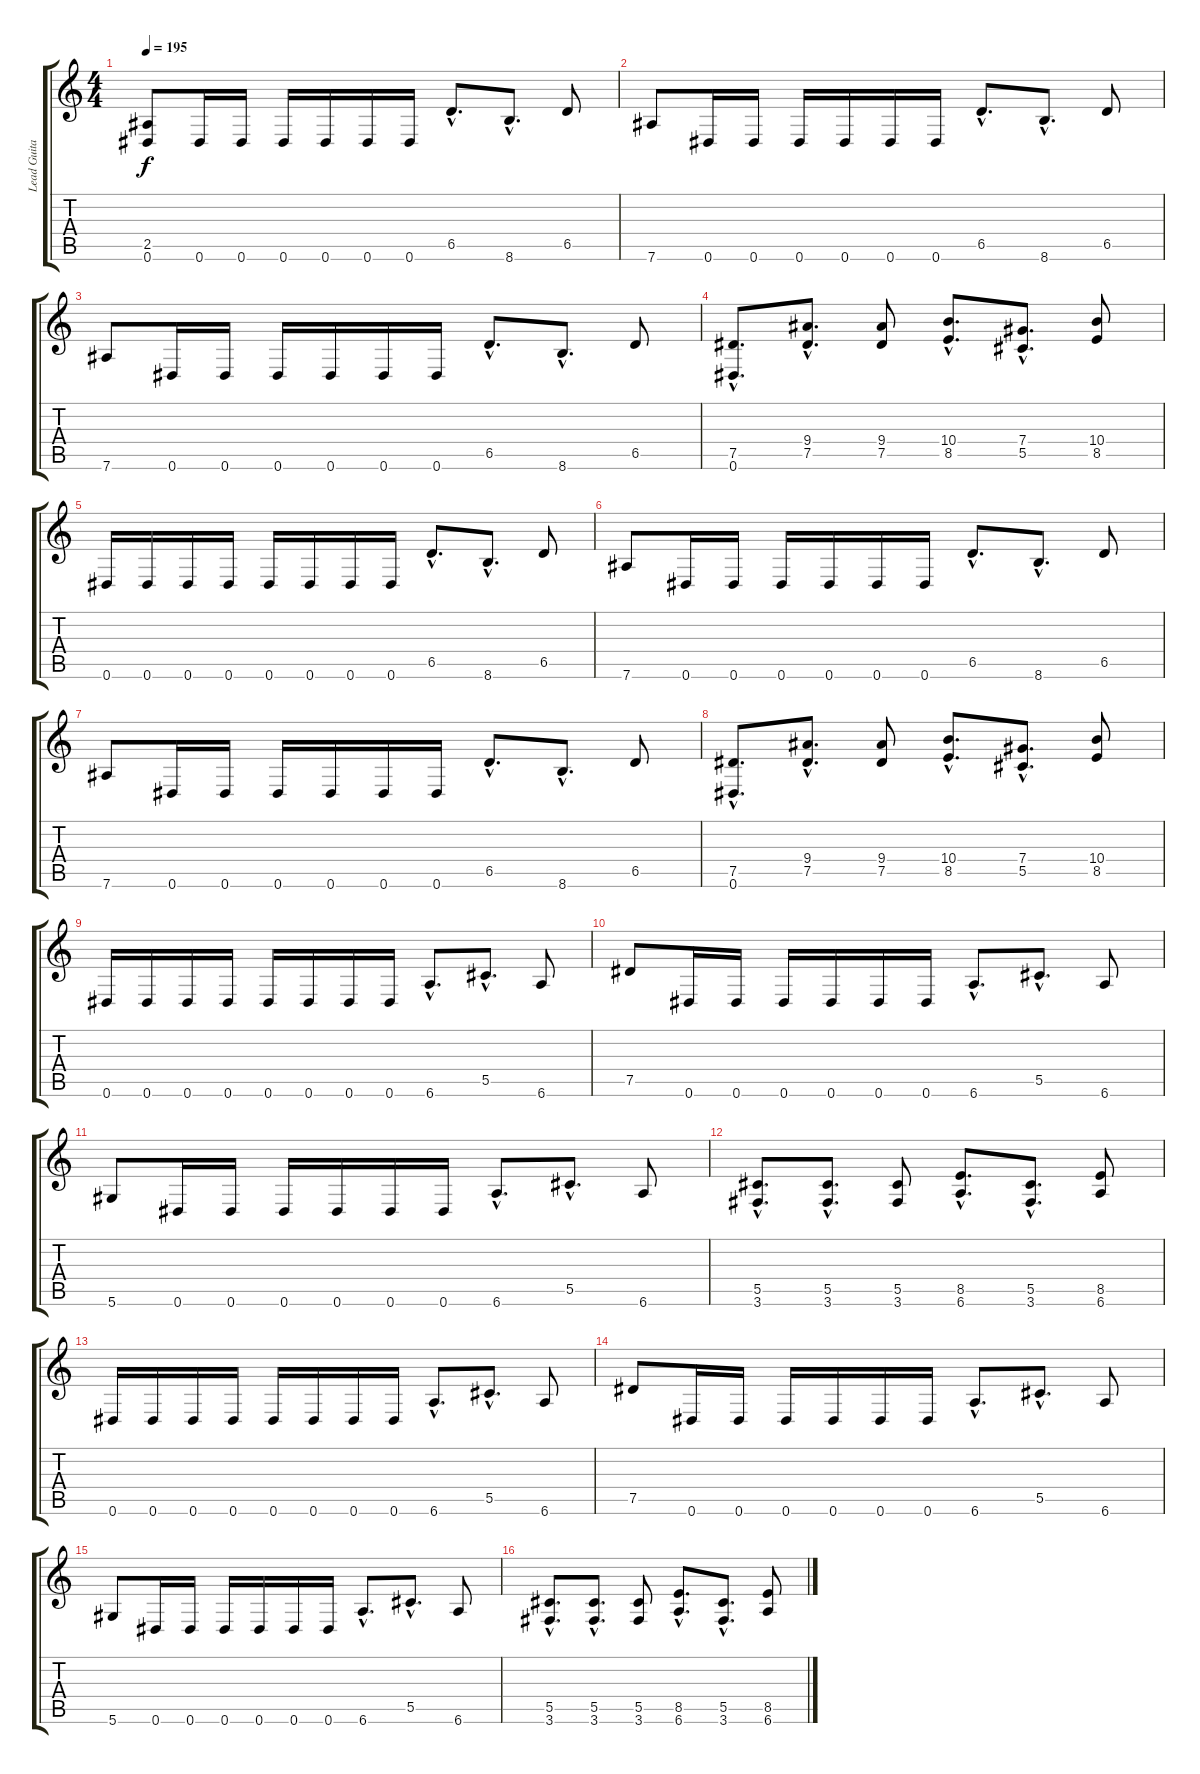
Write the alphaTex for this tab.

\track ("Lead Guitar (Ol)" "Lead Guita") {instrument distortionguitar}
\staff {score tabs}
\tuning (Eb4 Bb3 Gb3 Db3 Ab2 Eb2) {hide}
\ts (4 4)
\tempo 195
\clef g2
\ks c
(2.5 0.6).8{dy f} 0.6.16 0.6.16 0.6.16 0.6.16 0.6.16 0.6.16 6.5{hac}.8{d} 8.6{hac}.8{d} 6.5.8 |
7.6.8 0.6.16 0.6.16 0.6.16 0.6.16 0.6.16 0.6.16 6.5{hac}.8{d} 8.6{hac}.8{d} 6.5.8 |
7.6.8 0.6.16 0.6.16 0.6.16 0.6.16 0.6.16 0.6.16 6.5{hac}.8{d} 8.6{hac}.8{d} 6.5.8 |
(7.5{hac} 0.6{hac}).8{d} (9.4{hac} 7.5{hac}).8{d} (9.4 7.5).8 (10.4{hac} 8.5{hac}).8{d} (7.4{hac} 5.5{hac}).8{d} (10.4 8.5).8 |
0.6.16 0.6.16 0.6.16 0.6.16 0.6.16 0.6.16 0.6.16 0.6.16 6.5{hac}.8{d} 8.6{hac}.8{d} 6.5.8 |
7.6.8 0.6.16 0.6.16 0.6.16 0.6.16 0.6.16 0.6.16 6.5{hac}.8{d} 8.6{hac}.8{d} 6.5.8 |
7.6.8 0.6.16 0.6.16 0.6.16 0.6.16 0.6.16 0.6.16 6.5{hac}.8{d} 8.6{hac}.8{d} 6.5.8 |
(7.5{hac} 0.6{hac}).8{d} (9.4{hac} 7.5{hac}).8{d} (9.4 7.5).8 (10.4{hac} 8.5{hac}).8{d} (7.4{hac} 5.5{hac}).8{d} (10.4 8.5).8 |
0.6.16 0.6.16 0.6.16 0.6.16 0.6.16 0.6.16 0.6.16 0.6.16 6.6{hac}.8{d} 5.5{hac}.8{d} 6.6.8 |
7.5.8 0.6.16 0.6.16 0.6.16 0.6.16 0.6.16 0.6.16 6.6{hac}.8{d} 5.5{hac}.8{d} 6.6.8 |
5.6.8 0.6.16 0.6.16 0.6.16 0.6.16 0.6.16 0.6.16 6.6{hac}.8{d} 5.5{hac}.8{d} 6.6.8 |
(5.5{hac} 3.6{hac}).8{d} (5.5{hac} 3.6{hac}).8{d} (5.5 3.6).8 (8.5{hac} 6.6{hac}).8{d} (5.5{hac} 3.6{hac}).8{d} (8.5 6.6).8 |
0.6.16 0.6.16 0.6.16 0.6.16 0.6.16 0.6.16 0.6.16 0.6.16 6.6{hac}.8{d} 5.5{hac}.8{d} 6.6.8 |
7.5.8 0.6.16 0.6.16 0.6.16 0.6.16 0.6.16 0.6.16 6.6{hac}.8{d} 5.5{hac}.8{d} 6.6.8 |
5.6.8 0.6.16 0.6.16 0.6.16 0.6.16 0.6.16 0.6.16 6.6{hac}.8{d} 5.5{hac}.8{d} 6.6.8 |
(5.5{hac} 3.6{hac}).8{d} (5.5{hac} 3.6{hac}).8{d} (5.5 3.6).8 (8.5{hac} 6.6{hac}).8{d} (5.5{hac} 3.6{hac}).8{d} (8.5 6.6).8
